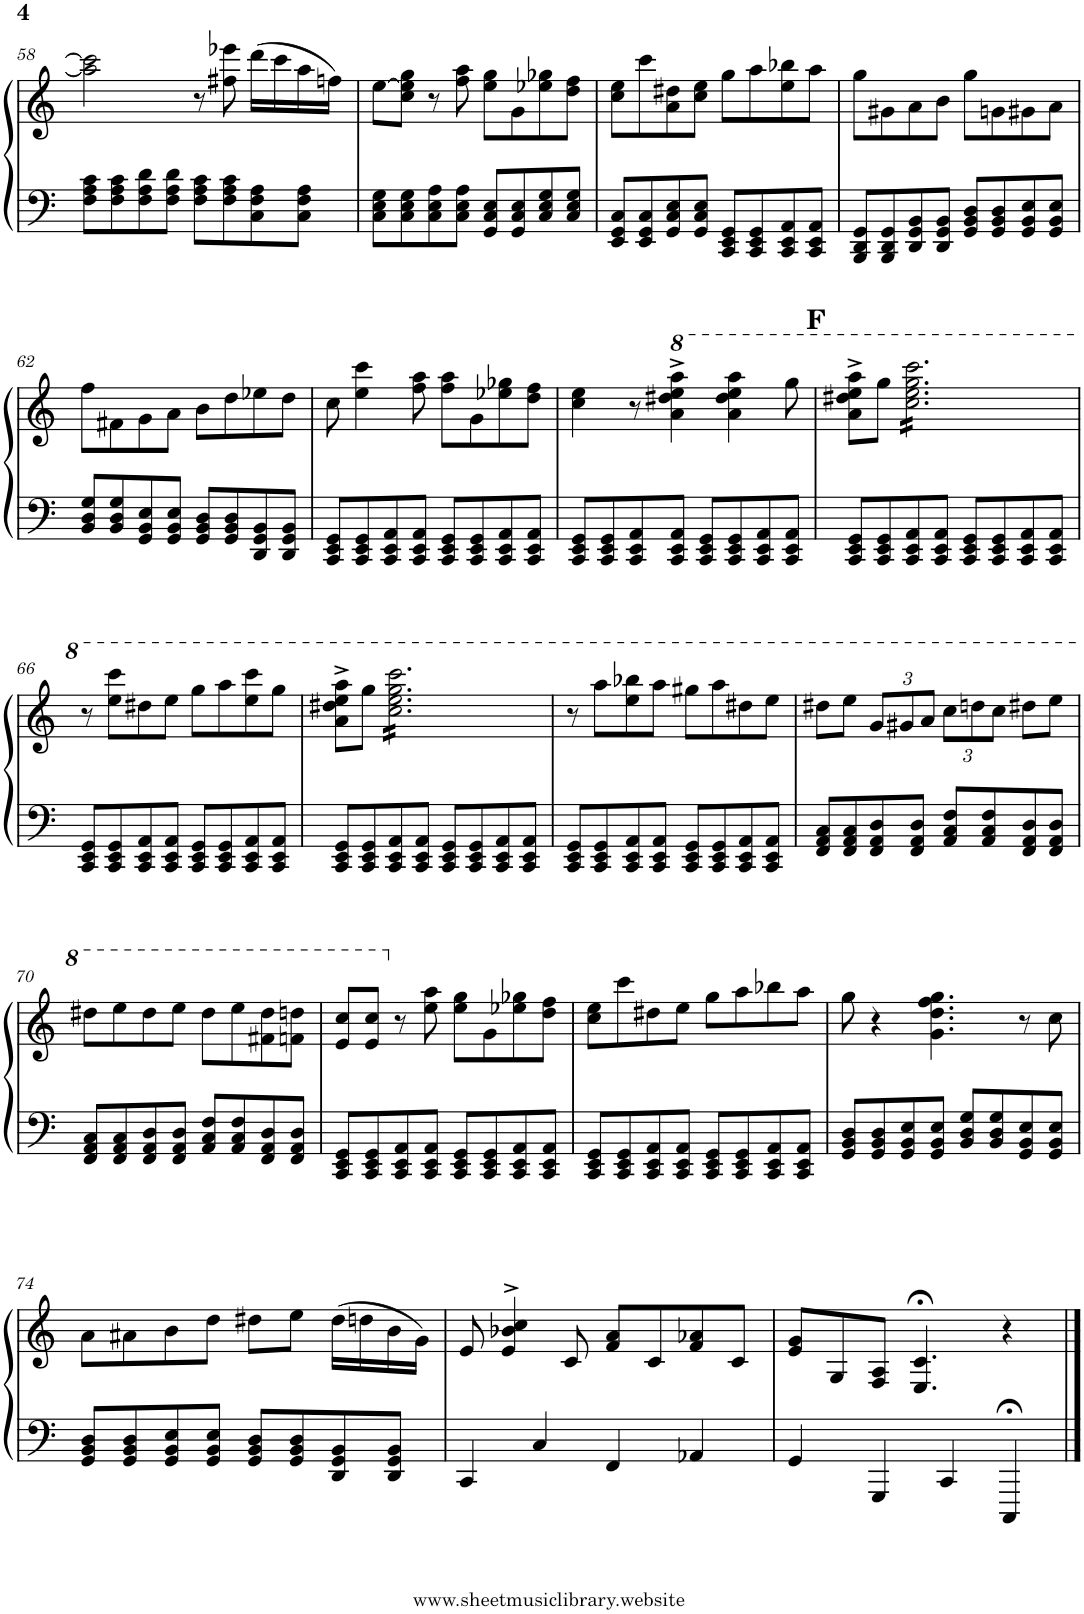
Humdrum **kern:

**kern	**kern
*part1	*part1
*staff2	*staff1
*I"Piano	*
*I'Pno.	*
!!LO:PB:g=z
*clefF4	*clefG2
*k[]	*k[]
*M4/4	*M4/4
=58	=58
8F\ 8A\ 8c\L	2aa\] 2ccc\]
8F\ 8A\ 8c\	.
8F\ 8A\ 8d\	.
8F\ 8A\ 8d\J	.
8F\ 8A\ 8c\L	8r
8F\ 8A\ 8c\	8ff#X\ 8eee-X\
8C\ 8F\ 8A\	(16ddd\LL
.	16ccc\
8C\ 8F\ 8A\J	16aa\
.	16ffn\JJ)
=59	=59
8C\ 8E\ 8G\L	[8ee\L
8C\ 8E\ 8G\	8cc\ 8ee\] 8gg\J
8C\ 8E\ 8A\	8r
8C\ 8E\ 8A\J	8ff\ 8aa\
8GG/ 8C/ 8E/L	8ee\ 8gg\L
8GG/ 8C/ 8E/	8g\
8C/ 8E/ 8G/	8ee-X\ 8gg-X\
8C/ 8E/ 8G/J	8dd\ 8ff\J
=60	=60
8EE/ 8GG/ 8C/L	8cc\ 8ee\L
8EE/ 8GG/ 8C/	8ccc\
8GG/ 8C/ 8E/	8a\ 8dd#X\
8GG/ 8C/ 8E/J	8cc\ 8ee\J
8CC/ 8EE/ 8GG/L	8gg\L
8CC/ 8EE/ 8GG/	8aa\
8CC/ 8EE/ 8AA/	8ee\ 8bb-X\
8CC/ 8EE/ 8AA/J	8aa\J
=61	=61
8BBB/ 8DD/ 8GG/L	8gg\L
8BBB/ 8DD/ 8GG/	8g#X\
8DD/ 8GG/ 8BB/	8a\
8DD/ 8GG/ 8BB/J	8b\J
8GG/ 8BB/ 8D/L	8gg\L
8GG/ 8BB/ 8D/	8gn\
8GG/ 8BB/ 8E/	8g#X\
8GG/ 8BB/ 8E/J	8a\J
!!LO:LB:g=z
=62	=62
8BB/ 8D/ 8G/L	8ff\L
8BB/ 8D/ 8G/	8f#X\
8GG/ 8BB/ 8E/	8g\
8GG/ 8BB/ 8E/J	8a\J
8GG/ 8BB/ 8D/L	8b\L
8GG/ 8BB/ 8D/	8dd\
8DD/ 8GG/ 8BB/	8ee-X\
8DD/ 8GG/ 8BB/J	8dd\J
=63	=63
8CC/ 8EE/ 8GG/L	8cc\
8CC/ 8EE/ 8GG/	4ee\ 4ccc\
8CC/ 8EE/ 8AA/	.
8CC/ 8EE/ 8AA/J	8ff\ 8aa\
8CC/ 8EE/ 8GG/L	8ff\ 8aa\L
8CC/ 8EE/ 8GG/	8g\
8CC/ 8EE/ 8AA/	8ee-X\ 8gg-X\
8CC/ 8EE/ 8AA/J	8dd\ 8ff\J
=64	=64
8CC/ 8EE/ 8GG/L	4cc\ 4ee\
8CC/ 8EE/ 8GG/	.
8CC/ 8EE/ 8AA/	8r
*	*8va
8CC/ 8EE/ 8AA/J	4aa\^ 4ddd#X\^ 4eee\^ 4aaa\^
8CC/ 8EE/ 8GG/L	.
8CC/ 8EE/ 8GG/	4aa\ 4ddd#\ 4eee\ 4aaa\
8CC/ 8EE/ 8AA/	.
8CC/ 8EE/ 8AA/J	8ggg\
=65	=65
!	!LO:TX:a:B:t=F
8CC/ 8EE/ 8GG/L	8aa\^ 8ddd#X\^ 8eee\^ 8aaa\^L
8CC/ 8EE/ 8GG/	8ggg\J
*	*tremolo
8CC/ 8EE/ 8AA/	16ccc\ 16eee\ 16ggg\ 16cccc\LL
.	16ccc\ 16eee\ 16ggg\ 16cccc\
8CC/ 8EE/ 8AA/J	16ccc\ 16eee\ 16ggg\ 16cccc\
.	16ccc\ 16eee\ 16ggg\ 16cccc\
8CC/ 8EE/ 8GG/L	16ccc\ 16eee\ 16ggg\ 16cccc\
.	16ccc\ 16eee\ 16ggg\ 16cccc\
8CC/ 8EE/ 8GG/	16ccc\ 16eee\ 16ggg\ 16cccc\
.	16ccc\ 16eee\ 16ggg\ 16cccc\
8CC/ 8EE/ 8AA/	16ccc\ 16eee\ 16ggg\ 16cccc\
.	16ccc\ 16eee\ 16ggg\ 16cccc\
8CC/ 8EE/ 8AA/J	16ccc\ 16eee\ 16ggg\ 16cccc\
.	16ccc\ 16eee\ 16ggg\ 16cccc\JJ
*	*Xtremolo
!!LO:LB:g=z
=66	=66
8CC/ 8EE/ 8GG/L	8r
8CC/ 8EE/ 8GG/	8eee\ 8cccc\L
8CC/ 8EE/ 8AA/	8ddd#X\
8CC/ 8EE/ 8AA/J	8eee\J
8CC/ 8EE/ 8GG/L	8ggg\L
8CC/ 8EE/ 8GG/	8aaa\
8CC/ 8EE/ 8AA/	8eee\ 8cccc\
8CC/ 8EE/ 8AA/J	8ggg\J
=67	=67
8CC/ 8EE/ 8GG/L	8aa\^ 8ddd#X\^ 8eee\^ 8aaa\^L
8CC/ 8EE/ 8GG/	8ggg\J
*	*tremolo
8CC/ 8EE/ 8AA/	16ccc\ 16eee\ 16ggg\ 16cccc\LL
.	16ccc\ 16eee\ 16ggg\ 16cccc\
8CC/ 8EE/ 8AA/J	16ccc\ 16eee\ 16ggg\ 16cccc\
.	16ccc\ 16eee\ 16ggg\ 16cccc\
8CC/ 8EE/ 8GG/L	16ccc\ 16eee\ 16ggg\ 16cccc\
.	16ccc\ 16eee\ 16ggg\ 16cccc\
8CC/ 8EE/ 8GG/	16ccc\ 16eee\ 16ggg\ 16cccc\
.	16ccc\ 16eee\ 16ggg\ 16cccc\
8CC/ 8EE/ 8AA/	16ccc\ 16eee\ 16ggg\ 16cccc\
.	16ccc\ 16eee\ 16ggg\ 16cccc\
8CC/ 8EE/ 8AA/J	16ccc\ 16eee\ 16ggg\ 16cccc\
.	16ccc\ 16eee\ 16ggg\ 16cccc\JJ
*	*Xtremolo
=68	=68
8CC/ 8EE/ 8GG/L	8r
8CC/ 8EE/ 8GG/	8aaa\L
8CC/ 8EE/ 8AA/	8eee\ 8bbb-X\
8CC/ 8EE/ 8AA/J	8aaa\J
8CC/ 8EE/ 8GG/L	8ggg#X\L
8CC/ 8EE/ 8GG/	8aaa\
8CC/ 8EE/ 8AA/	8ddd#X\
8CC/ 8EE/ 8AA/J	8eee\J
=69	=69
8FF/ 8AA/ 8C/L	8ddd#X\L
8FF/ 8AA/ 8C/	8eee\J
*	*Xbrackettup
8FF/ 8AA/ 8D/	12gg/L
.	12gg#X/
8FF/ 8AA/ 8D/J	.
.	12aa/J
8AA/ 8C/ 8F/L	12ccc\L
.	12dddn\
8AA/ 8C/ 8F/	.
.	12ccc\J
8FF/ 8AA/ 8D/	8ddd#X\L
8FF/ 8AA/ 8D/J	8eee\J
!!LO:LB:g=z
=70	=70
8FF/ 8AA/ 8C/L	8ddd#X\L
8FF/ 8AA/ 8C/	8eee\
8FF/ 8AA/ 8D/	8ddd#\
8FF/ 8AA/ 8D/J	8eee\J
8AA/ 8C/ 8F/L	8ddd#\L
8AA/ 8C/ 8F/	8eee\
8FF/ 8AA/ 8D/	8ff#X\ 8ddd#\
8FF/ 8AA/ 8D/J	8ffn\ 8dddn\J
=71	=71
8CC/ 8EE/ 8GG/L	8ee/ 8ccc/L
8CC/ 8EE/ 8GG/	8ee/ 8ccc/J
*	*X8va
8CC/ 8EE/ 8AA/	8r
8CC/ 8EE/ 8AA/J	8ee\ 8aa\
8CC/ 8EE/ 8GG/L	8ee\ 8gg\L
8CC/ 8EE/ 8GG/	8g\
8CC/ 8EE/ 8AA/	8ee-X\ 8gg-X\
8CC/ 8EE/ 8AA/J	8dd\ 8ff\J
=72	=72
8CC/ 8EE/ 8GG/L	8cc\ 8ee\L
8CC/ 8EE/ 8GG/	8ccc\
8CC/ 8EE/ 8AA/	8dd#X\
8CC/ 8EE/ 8AA/J	8ee\J
8CC/ 8EE/ 8GG/L	8gg\L
8CC/ 8EE/ 8GG/	8aa\
8CC/ 8EE/ 8AA/	8bb-X\
8CC/ 8EE/ 8AA/J	8aa\J
=73	=73
8GG/ 8BB/ 8D/L	8gg\
8GG/ 8BB/ 8D/	4r
8GG/ 8BB/ 8E/	.
8GG/ 8BB/ 8E/J	4.g\ 4.dd\ 4.ff\ 4.gg\
8BB/ 8D/ 8G/L	.
8BB/ 8D/ 8G/	.
8GG/ 8BB/ 8E/	8r
8GG/ 8BB/ 8E/J	8cc\
!!LO:LB:g=z
=74	=74
8GG/ 8BB/ 8D/L	8a\L
8GG/ 8BB/ 8D/	8a#X\
8GG/ 8BB/ 8E/	8b\
8GG/ 8BB/ 8E/J	8dd\J
8GG/ 8BB/ 8D/L	8dd#X\L
8GG/ 8BB/ 8D/	8ee\J
8DD/ 8GG/ 8BB/	(16dd#\LL
.	16ddn\
8DD/ 8GG/ 8BB/J	16b\
.	16g\JJ)
=75	=75
4CC/	8e/
.	4e/^> 4b-X/^> 4cc/^>
4C/	.
.	8c/
4FF/	8f/ 8a/L
.	8c/
4AA-X/	8f/ 8a-X/
.	8c/J
=76	=76
4GG/	8e/ 8g/L
.	8G/
4GGG/	8F/ 8A/J
.	4.E/;< 4.c/;<
4CC/	.
4CCC;</	4r
==	==
*-	*-
